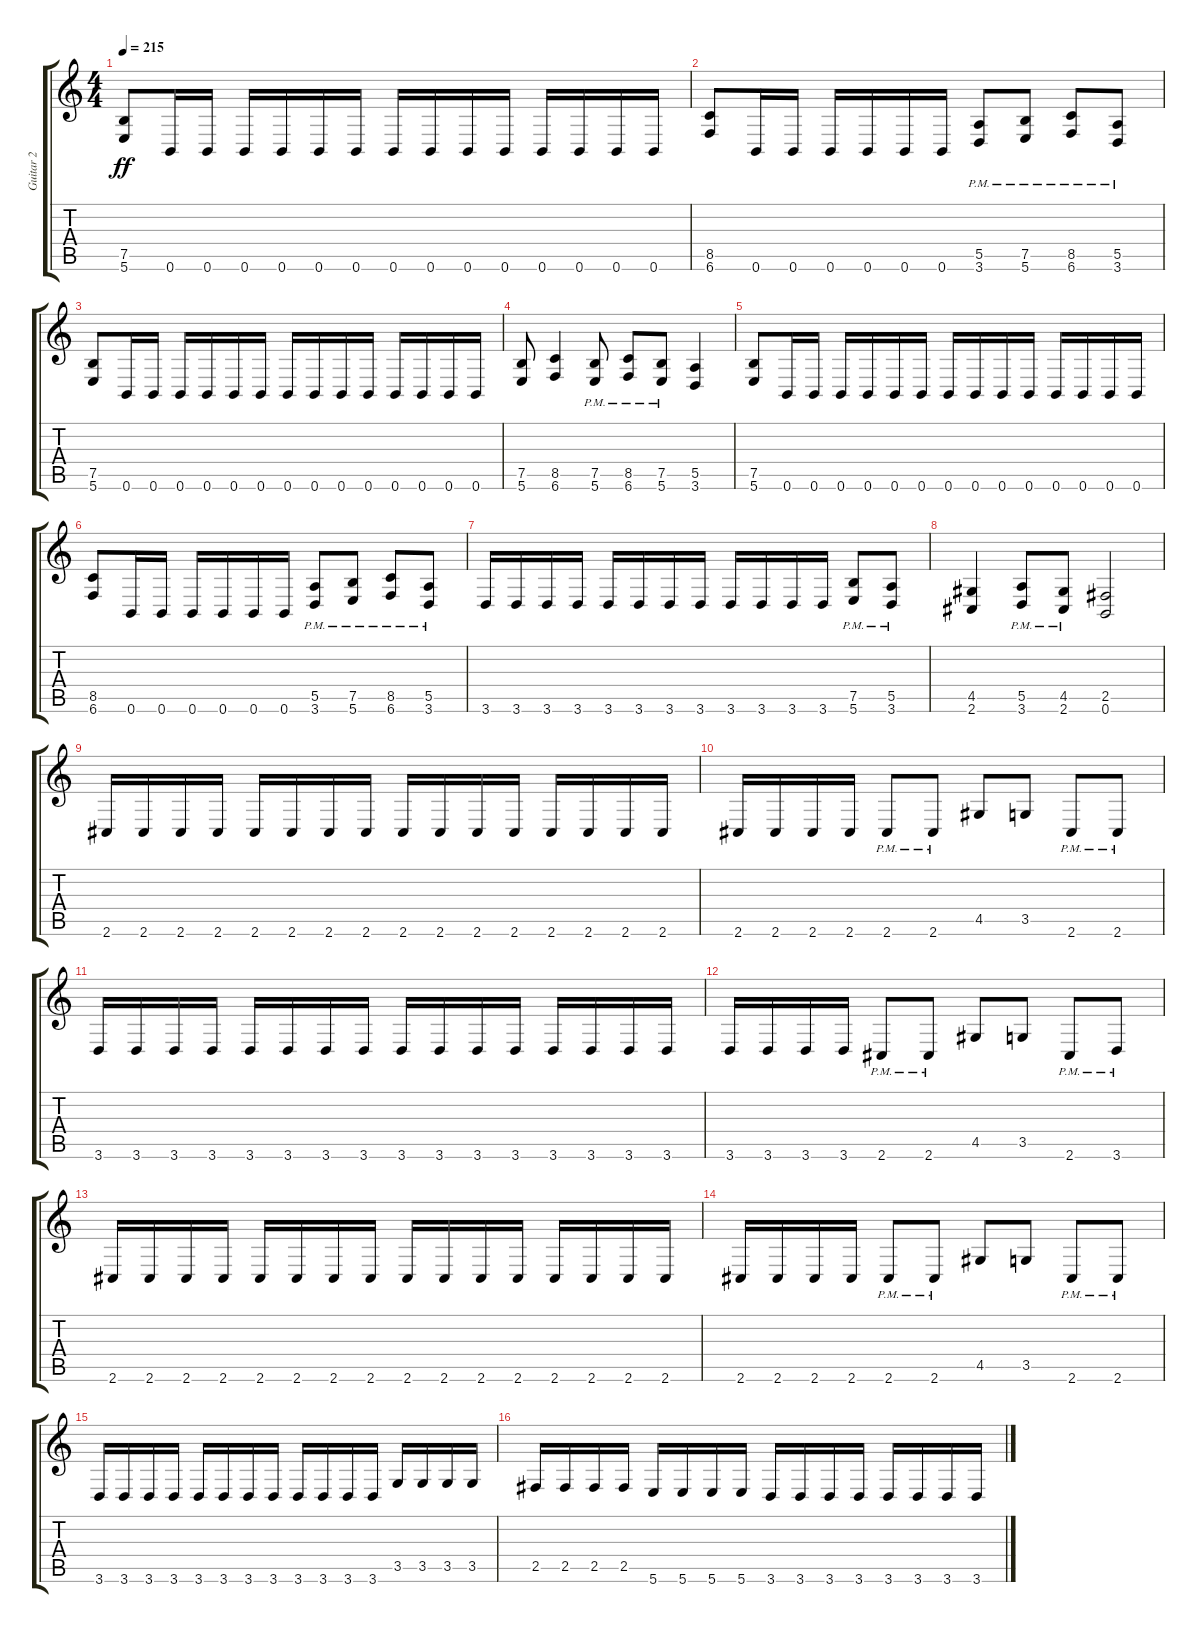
\track ("Guitar 2" "Guitar 2") {instrument distortionguitar}
\staff {score tabs}
\tuning (B3 Gb3 D3 A2 E2 B1) {hide}
\ts (4 4)
\tempo 215
\clef g2
\ks c
(7.5 5.6).8{dy ff} 0.6.16 0.6.16 0.6.16 0.6.16 0.6.16 0.6.16 0.6.16 0.6.16 0.6.16 0.6.16 0.6.16 0.6.16 0.6.16 0.6.16 |
(8.5 6.6).8 0.6.16 0.6.16 0.6.16 0.6.16 0.6.16 0.6.16 (5.5{pm} 3.6{pm}).8 (7.5{pm} 5.6{pm}).8 (8.5{pm} 6.6{pm}).8 (5.5{pm} 3.6{pm}).8 |
(7.5 5.6).8 0.6.16 0.6.16 0.6.16 0.6.16 0.6.16 0.6.16 0.6.16 0.6.16 0.6.16 0.6.16 0.6.16 0.6.16 0.6.16 0.6.16 |
(7.5 5.6).8 (8.5 6.6).4 (7.5{pm} 5.6{pm}).8 (8.5{pm} 6.6{pm}).8 (7.5{pm} 5.6{pm}).8 (5.5 3.6).4 |
(7.5 5.6).8 0.6.16 0.6.16 0.6.16 0.6.16 0.6.16 0.6.16 0.6.16 0.6.16 0.6.16 0.6.16 0.6.16 0.6.16 0.6.16 0.6.16 |
(8.5 6.6).8 0.6.16 0.6.16 0.6.16 0.6.16 0.6.16 0.6.16 (5.5{pm} 3.6{pm}).8 (7.5{pm} 5.6{pm}).8 (8.5{pm} 6.6{pm}).8 (5.5{pm} 3.6{pm}).8 |
3.6.16 3.6.16 3.6.16 3.6.16 3.6.16 3.6.16 3.6.16 3.6.16 3.6.16 3.6.16 3.6.16 3.6.16 (7.5{pm} 5.6{pm}).8 (5.5{pm} 3.6{pm}).8 |
(4.5 2.6).4 (5.5{pm} 3.6{pm}).8 (4.5{pm} 2.6{pm}).8 (2.5 0.6).2 |
2.6.16 2.6.16 2.6.16 2.6.16 2.6.16 2.6.16 2.6.16 2.6.16 2.6.16 2.6.16 2.6.16 2.6.16 2.6.16 2.6.16 2.6.16 2.6.16 |
2.6.16 2.6.16 2.6.16 2.6.16 2.6{pm}.8 2.6{pm}.8 4.5.8 3.5.8 2.6{pm}.8 2.6{pm}.8 |
3.6.16 3.6.16 3.6.16 3.6.16 3.6.16 3.6.16 3.6.16 3.6.16 3.6.16 3.6.16 3.6.16 3.6.16 3.6.16 3.6.16 3.6.16 3.6.16 |
3.6.16 3.6.16 3.6.16 3.6.16 2.6{pm}.8 2.6{pm}.8 4.5.8 3.5.8 2.6{pm}.8 3.6{pm}.8 |
2.6.16 2.6.16 2.6.16 2.6.16 2.6.16 2.6.16 2.6.16 2.6.16 2.6.16 2.6.16 2.6.16 2.6.16 2.6.16 2.6.16 2.6.16 2.6.16 |
2.6.16 2.6.16 2.6.16 2.6.16 2.6{pm}.8 2.6{pm}.8 4.5.8 3.5.8 2.6{pm}.8 2.6{pm}.8 |
3.6.16 3.6.16 3.6.16 3.6.16 3.6.16 3.6.16 3.6.16 3.6.16 3.6.16 3.6.16 3.6.16 3.6.16 3.5.16 3.5.16 3.5.16 3.5.16 |
2.5.16 2.5.16 2.5.16 2.5.16 5.6.16 5.6.16 5.6.16 5.6.16 3.6.16 3.6.16 3.6.16 3.6.16 3.6.16 3.6.16 3.6.16 3.6.16
